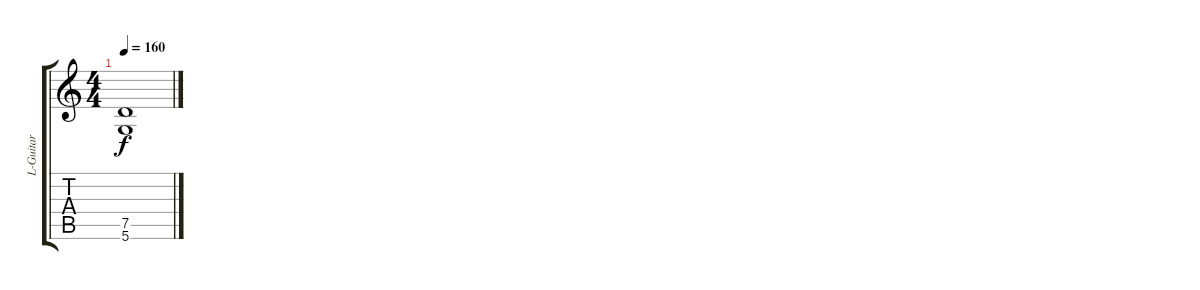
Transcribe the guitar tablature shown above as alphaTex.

\track ("L-Guitar" "L-Guitar") {instrument distortionguitar}
\staff {score tabs}
\tuning (D4 A3 F3 C3 G2 D2) {hide}
\ts (4 4)
\tempo 160
\clef g2
\ks c
(7.5 5.6).1{dy f}
